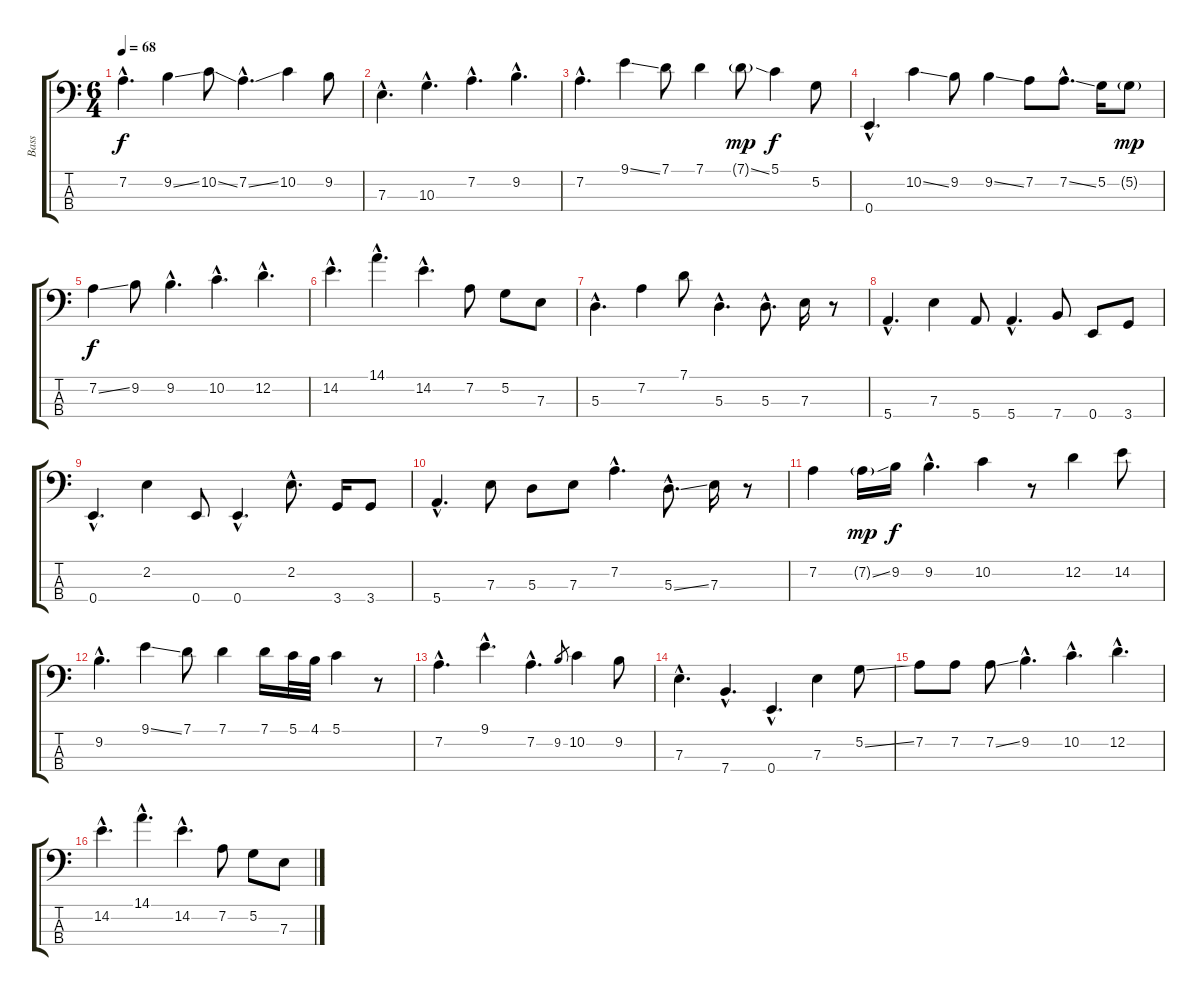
\track ("Bass" "Bass") {instrument fretlessbass}
\staff {score tabs}
\tuning (G2 D2 A1 E1) {hide}
\ts (6 4)
\tempo 68
\clef f4
\ks c
7.2{hac}.4{d dy f instrument fretlessbass} 9.2{ss}.4 10.2{ss}.8 7.2{ss hac}.4{d} 10.2.4 9.2.8 |
7.3{hac}.4{d} 10.3{hac}.4{d} 7.2{hac}.4{d} 9.2{hac}.4{d} |
7.2{hac}.4{d} 9.1{ss}.4 7.1.8 7.1.4 7.1{ss g}.8{dy mp} 5.1.4{dy f} 5.2.8 |
0.4{hac}.4{d} 10.2{ss}.4 9.2.8 9.2{ss}.4 7.2.8 7.2{ss hac}.8{d} 5.2.16 5.2{g}.8{dy mp} |
7.2{ss}.4{dy f} 9.2.8 9.2{hac}.4{d} 10.2{hac}.4{d} 12.2{hac}.4{d} |
14.2{hac}.4{d} 14.1{hac}.4{d} 14.2{hac}.4{d} 7.2.8 5.2.8 7.3.8 |
5.3{hac}.4{d} 7.2.4 7.1.8 5.3{hac}.4{d} 5.3{hac}.8{d} 7.3.16 r.8 |
5.4{hac}.4{d} 7.3.4 5.4.8 5.4{hac}.4{d} 7.4.8 0.4.8 3.4.8 |
0.4{hac}.4{d} 2.2.4 0.4.8 0.4{hac}.4{d} 2.2{hac}.8{d} 3.4.16 3.4.8 |
5.4{hac}.4{d} 7.3.8 5.3.8 7.3.8 7.2{hac}.4{d} 5.3{ss hac}.8{d} 7.3.16 r.8 |
7.2.4 7.2{ss g}.16{dy mp} 9.2.16{dy f} 9.2{hac}.4{d} 10.2.4 r.8 12.2.4 14.2.8 |
9.2{hac}.4{d} 9.1{ss}.4 7.1.8 7.1.4 7.1.16 5.1.32 4.1.32 5.1.4 r.8 |
7.2{hac}.4{d} 9.1{hac}.4{d} 7.2{hac}.4{d} 9.2.8{gr} 10.2.4 9.2.8 |
7.3{hac}.4{d} 7.4{hac}.4{d} 0.4{hac}.4{d} 7.3.4 5.2{ss}.8 |
7.2.8 7.2.8 7.2{ss}.8 9.2{hac}.4{d} 10.2{hac}.4{d} 12.2{hac}.4{d} |
14.2{hac}.4{d} 14.1{hac}.4{d} 14.2{hac}.4{d} 7.2.8 5.2.8 7.3.8
